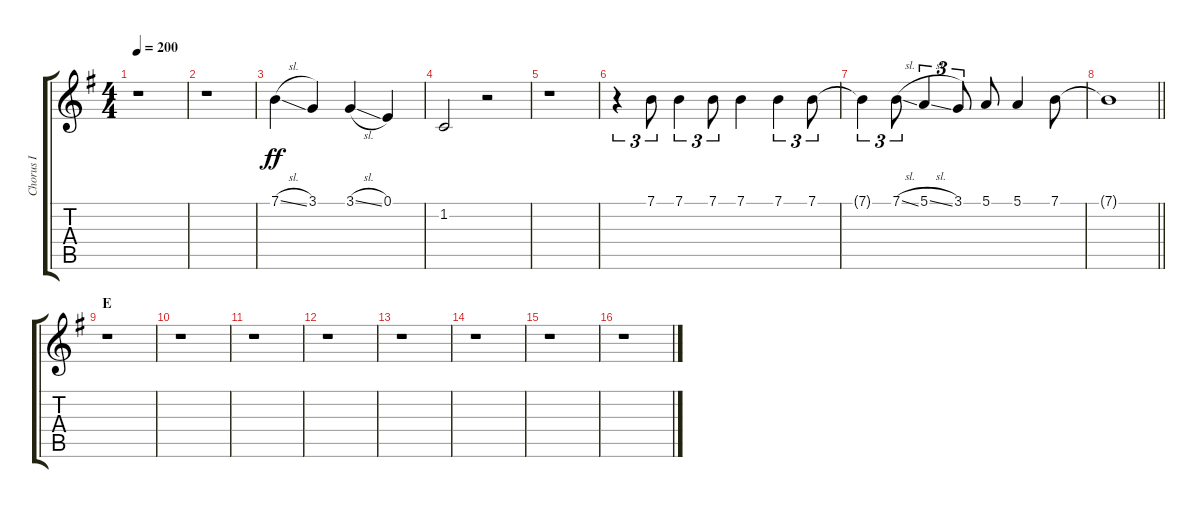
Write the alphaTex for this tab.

\track ("Chorus I" "Chorus I") {instrument voiceoohs}
\staff {score tabs}
\tuning (E4 B3 G3 D3 A2 E2) {hide}
\ts (4 4)
\tempo 200
\clef g2
\ks g
r.1{dy f} |
r.1 |
7.1{sl}.4{dy ff} 3.1.4 3.1{sl}.4 0.1.4 |
1.2.2 r.2 |
r.1 |
r.4{tu (3 2)} 7.1.8{tu (3 2)} 7.1.4{tu (3 2)} 7.1.8{tu (3 2)} 7.1.4 7.1.4{tu (3 2)} 7.1.8{tu (3 2)} |
7.1{t}.4{tu (3 2)} 7.1{sl}.8{tu (3 2)} 5.1{sl}.4{tu (3 2)} 3.1.8{tu (3 2)} 5.1.8 5.1.4 7.1.8 |
\barLineRight lightlight
7.1{t}.1 |
\section ("" "E")
r.1 |
r.1 |
r.1 |
r.1 |
r.1 |
r.1 |
r.1 |
r.1
